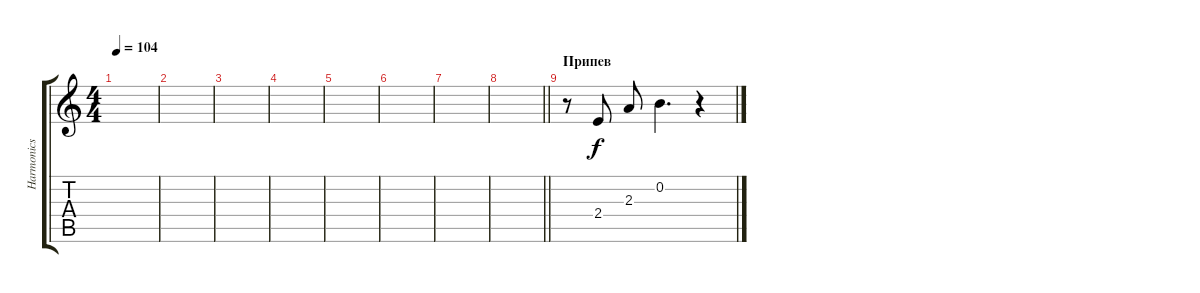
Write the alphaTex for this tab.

\track ("Harmonics" "Harmonics") {instrument guitarharmonics}
\staff {score tabs}
\tuning (E4 B3 G3 D3 A2 E2) {hide}
\ts (4 4)
\tempo 104
\clef g2
\ks c
|
|
|
|
|
|
|
\barLineRight lightlight
|
\section ("" "Припев")
r.8 2.4.8 2.3.8 0.2.4{d} r.4
